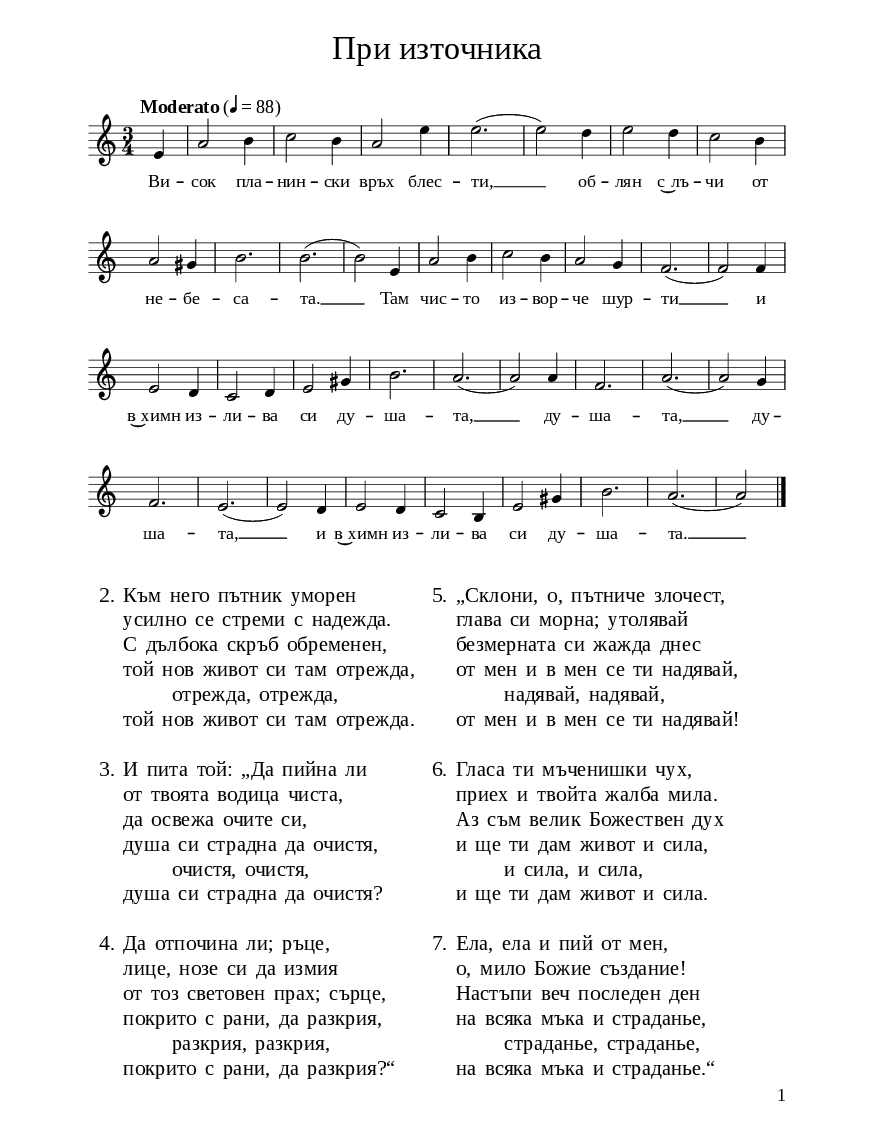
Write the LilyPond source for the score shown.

\version "2.24.2"

% include paper part and global functions
\include "include/globals.ily"

\bookpart {
  \label #'ref034
  \tocItem \markup "При източника"
  \include "include/bookpart-paper.ily"
  \score {
    \include "include/score-layout.ily"

    \new Voice \absolute{
      \clef treble
      \key a \minor
      \time 3/4
      \tempoFunc "Moderato" 4 "88"
      \autoBeamOff
      \partial 4

      e'4 | a'2 b'4 | c''2 b'4 | a'2 e''4 | e''2. (| e''2) d''4 | e''2 d''4 | c''2 b'4 \break |
      a'2 gis'4 | b'2. | b'2. (| b'2 ) e'4 | a'2 b'4 | c''2 b'4 | a'2 g'4 | f'2. (| f'2 ) f'4 \break |
      e'2 d'4 | c'2 d'4 | e'2 gis'4 | b'2. | a'2. (| a'2 )a'4 | f'2. | a'2. ( | a'2 ) g'4 \break |
      f'2. | e'2. (|e'2) d'4 e'2 d'4 | c'2 b4 | e'2 gis'4 | b'2. | a'2. ( | a'2 ) \bar "|." \break
    }
    \addlyrics {
      Ви -- сок
      пла -- нин -- ски връх блес -- ти, __ об -- лян с~лъ
      -- чи от не -- бе -- са -- та. __ Там чис -- то из
      -- вор -- че шур -- ти __ и в~химн из -- ли -- ва
      си ду -- ша -- -- та, __ ду -- ша -- та, __ ду -- ша --
      та, __ и в~химн из -- ли -- ва си ду -- ша -- та. __
    }

    \header {
      title = \titleFunc "При източника" "Pri iztočnika"
    }

    \midi{}

  } % score


  \markup \fontsize #bgCoupletFontSize {
    \hspace #1
    \override #`(baseline-skip . ,bgCoupletBaselineSkip)
    \column {
      \line { 2. Към него пътник уморен}
      \line {   "   " усилно се стреми с надежда.}
      \line {   "   " С дълбока скръб обременен,}
      \line {   "   " той нов живот си там отрежда,}
      \line {   "   "  "   "  "   " отрежда, отрежда,}
      \line {   "   " той нов живот си там отрежда.}
      \line { " " }
      \line { 3. И пита той: „Да пийна ли}
      \line {   "   " от твоята водица чиста, }
      \line {   "   " да освежа очите си,}
      \line {   "   " душа си страдна да очистя,}
      \line {    "   "  "   "  "   " очистя, очистя,}
      \line {   "   " душа си страдна да очистя?}
      \line { " " }
      \line { 4. Да отпочина ли; ръце,}
      \line {   "   " лице, нозе си да измия}
      \line {   "   " от тоз световен прах; сърце,}
      \line {   "   " покрито с рани, да разкрия,}
      \line {    "   "  "   "  "   " разкрия, разкрия,}
      \line {   "   " покрито с рани, да разкрия?“}



    }

    \hspace #1
    \override #`(baseline-skip . ,bgCoupletBaselineSkip)
    \column {

      \line { 5.  „Склони, о, пътниче злочест,}
      \line {   "   " глава си морна; утолявай}
      \line {   "   " безмерната си жажда днес}
      \line {   "   " от мен и в мен се ти надявай,}
      \line {   "   "  "   "  "   " надявай, надявай,}
      \line {   "   " от мен и в мен се ти надявай!}
      \line { " " }

      \line { 6. Гласа ти мъченишки чух,}
      \line {   "   " приех и твойта жалба мила.}
      \line {   "   " Аз съм велик Божествен дух}
      \line {   "   " и ще ти дам живот и сила,}
      \line {   "   "  "   "  "   " и сила, и сила,}
      \line {   "   " и ще ти дам живот и сила.}
      \line { " " }
      \line { 7. Ела, ела и пий от мен,}
      \line {   "   " о, мило Божие създание!}
      \line {   "   " Настъпи веч последен ден}
      \line {   "   " на всяка мъка и страданье,}
      \line {  "   "  "   "  "   " страданье, страданье,}
      \line {   "   " на всяка мъка и страданье.“}

    }


  } % markup


} % bookpart
